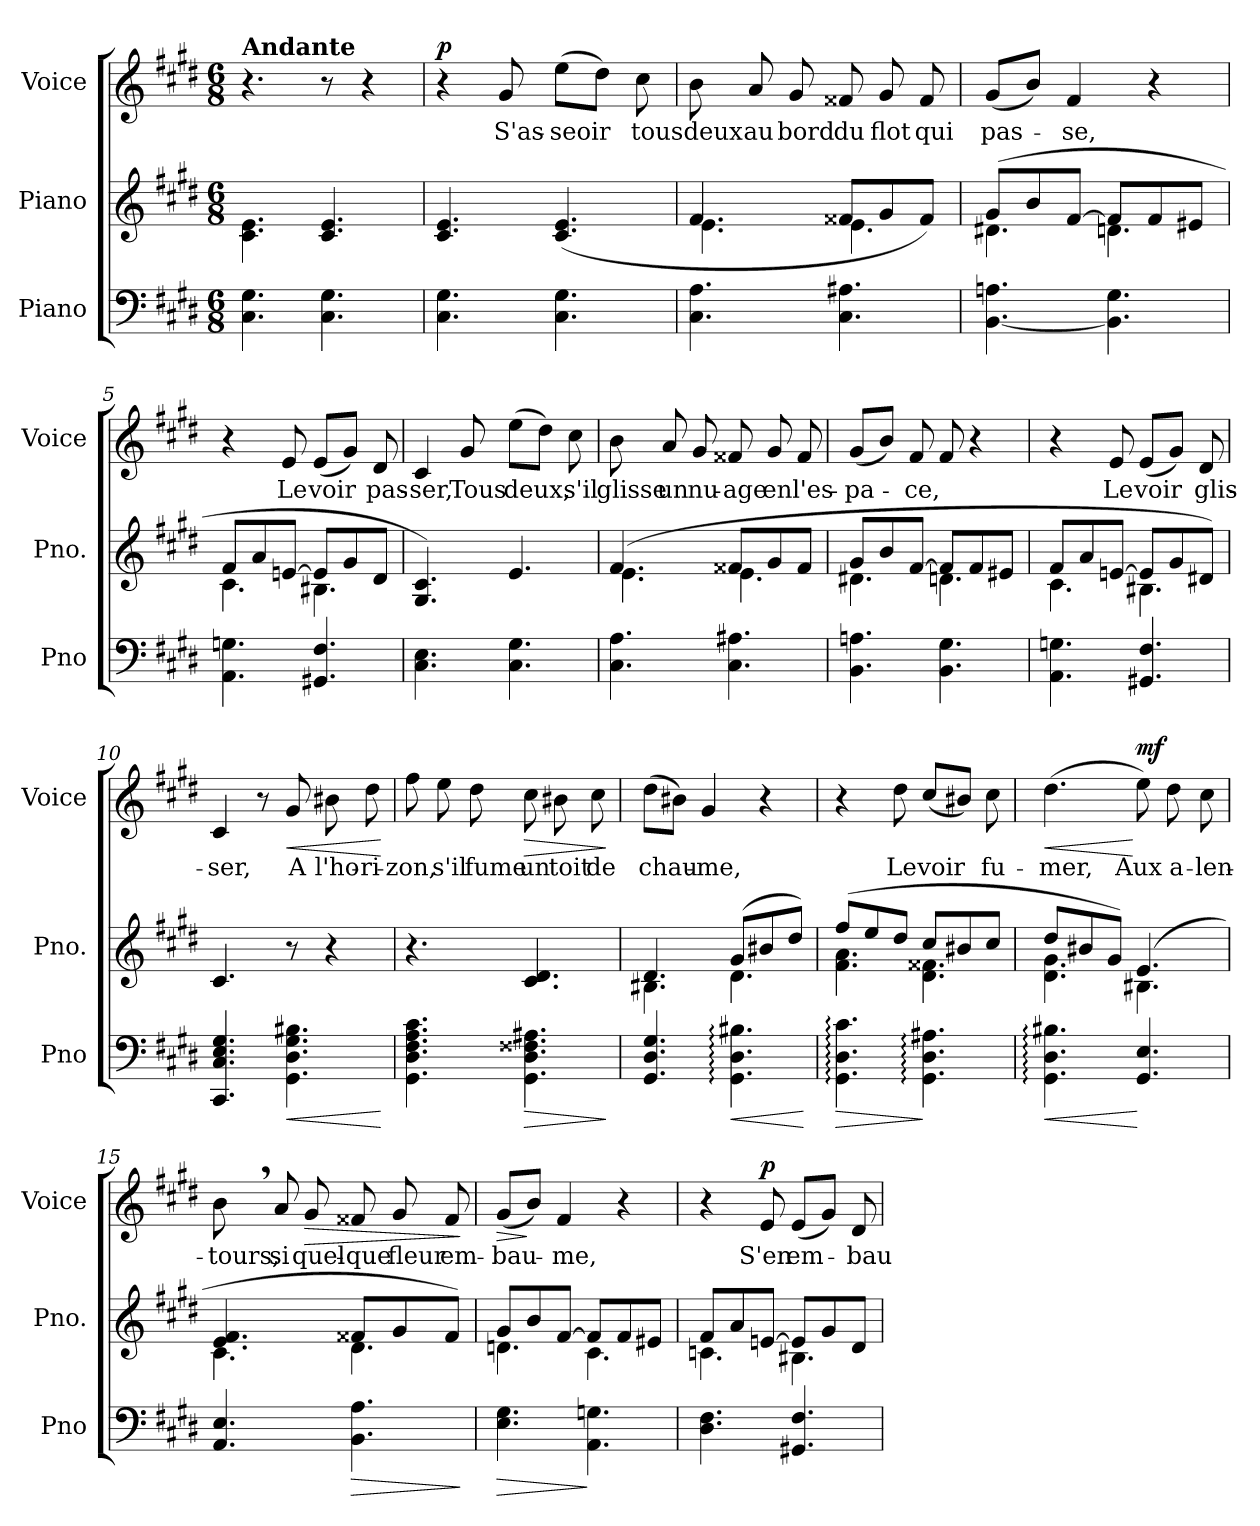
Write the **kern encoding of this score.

**kern	**dynam	**kern	**kern	**text	**dynam
*part3	*part3	*part2	*part1	*part1	*part1
*staff3	*staff3	*staff2	*staff1	*staff1	*staff1
*I"Piano	*	*I"Piano	*I"Voice	*	*
*I'Pno	*	*I'Pno.	*I'Voice	*	*
*clefF4	*	*clefG2	*clefG2	*	*
*k[f#c#g#d#]	*	*k[f#c#g#d#]	*k[f#c#g#d#]	*	*
*M6/8	*	*M6/8	*M6/8	*	*
=1	=1	=1	=1	=1	=1
!	!	!	!LO:TX:a:B:t=Andante	!	!
4.C#\ 4.G#\	.	4.c#\ 4.e\	4.r	.	.
4.C#\ 4.G#\	.	4.c#/ 4.e/	8r	.	.
.	.	.	4r	.	.
=2	=2	=2	=2	=2	=2
!	!	!	!	!	!LO:DY:b
4.C#\ 4.G#\	.	4.c#/ 4.e/	4r	.	p
!	!	!	!	!	!LO:DY:a
.	.	.	8g#/	S'as-	other-dynamics
4.C#\ 4.G#\	.	(4.c#/ 4.e/	(8ee\L	-seoir	.
.	.	.	8dd#\J)	.	.
.	.	.	8cc#\	tous	.
=3	=3	=3	=3	=3	=3
*	*	*^	*	*	*
4.C#\ 4.A\	.	4.f#/	4.e\	8b\	deux	.
.	.	.	.	8a/	au	.
.	.	.	.	8g#/	bord	.
4.C#\ 4.A#X\	.	8f##X/L	4.e\	8f##X/	du	.
.	.	8g#/	.	8g#/	flot	.
.	.	8f##/J)	.	8f##/	qui	.
=4	=4	=4	=4	=4	=4	=4
[4.BB\ 4.An\	.	(8g#/L	4.d#X\	(8g#/L	pas-	.
.	.	8b/	.	8b/J)	.	.
.	.	[8f#/J	.	4f#/	-se,	.
4.BB\] 4.G#\	.	8f#/L]	4.dn\	.	.	.
.	.	8f#/	.	4r	.	.
.	.	8e#X/J	.	.	.	.
!!LO:LB:g=z
=5	=5	=5	=5	=5	=5	=5
4.AA\ 4.Gn\	.	8f#/L	4.c#\	4r	.	.
.	.	8a/	.	.	.	.
.	.	[8en/J	.	8e/	Le	.
4.GG#X/ 4.F#/	.	8e/L]	4.B#X\	(8e/L	voir	.
.	.	8g#/	.	8g#/J)	.	.
.	.	8d#/J	.	8d#/	pas-	.
*	*	*v	*v	*	*	*
=6	=6	=6	=6	=6	=6
4.C#\ 4.E\	.	4.G#/ 4.c#/)	4c#/	-ser,	.
.	.	.	8g#/	Tous	.
4.C#\ 4.G#\	.	4.e/	(8ee\L	deux,	.
.	.	.	8dd#\J)	.	.
.	.	.	8cc#\	s'il	.
=7	=7	=7	=7	=7	=7
*	*	*^	*	*	*
4.C#\ 4.A\	.	(4.f#/	4.e\	8b\	glisse	.
.	.	.	.	8a/	un	.
.	.	.	.	8g#/	nu-	.
4.C#\ 4.A#X\	.	8f##X/L	4.e\	8f##X/	-age	.
.	.	8g#/	.	8g#/	en	.
.	.	8f##/J	.	8f##/	l'es-	.
!!LO:LB:g=z
=8	=8	=8	=8	=8	=8	=8
4.BB\ 4.An\	.	8g#/L	4.d#X\	(8g#/L	-pa-	.
.	.	8b/	.	8b/J)	.	.
.	.	[8f#/J	.	8f#/	ce,	.
4.BB\ 4.G#\	.	8f#/L]	4.dn\	8f#/	.	.
.	.	8f#/	.	4r	.	.
.	.	8e#X/J	.	.	.	.
=9	=9	=9	=9	=9	=9	=9
4.AA\ 4.Gn\	.	8f#/L	4.c#\	4r	.	.
.	.	8a/	.	.	.	.
.	.	[8en/J	.	8e/	Le	.
4.GG#X/ 4.F#/	.	8e/L]	4.B#X\	(8e/L	voir	.
.	.	8g#/	.	8g#/J)	.	.
.	.	8d#X/J)	.	8d#/	glis-	.
*	*	*v	*v	*	*	*
=10	=10	=10	=10	=10	=10
4.CC#/ 4.C#/ 4.E/ 4.G#/	.	4.c#/	4c#/	-ser,	.
.	.	.	8r	.	.
!	!LO:HP:b	!	!	!	!LO:HP:b
4.GG#\ 4.D#\ 4.G#\ 4.B#X\	<	8r	8g#/	A	<
.	.	4r	8b#X\	l'ho-	.
.	.	.	8dd#\	-ri-	.
.	[	.	.	.	[
!!LO:LB:g=z
=11	=11	=11	=11	=11	=11
4.GG#\ 4.D#\ 4.F#\ 4.A\ 4.c#\	.	4.r	8ff#\	-zon,	.
.	.	.	8ee\	s'il	.
.	.	.	8dd#\	fume	.
!	!LO:HP:b	!	!	!	!LO:HP:b
4.GG#\ 4.D#\ 4.F##X\ 4.A#X\	>	4.c#/ 4.d#/	8cc#\	un	>
.	.	.	8b#X\	toit	.
.	.	.	8cc#\	de	.
.	]	.	.	.	]
=12	=12	=12	=12	=12	=12
*	*	*^	*	*	*
4.GG#/ 4.D#/ 4.G#/	.	4.d#/	4.B#X\	(8dd#\L	chau-	.
.	.	.	.	8b#X\J)	.	.
.	.	.	.	4g#/	-me,	.
!	!LO:HP:b	!	!	!	!	!
4.GG#\: 4.D#\: 4.B#X\:	<	(8g#/L	4.d#\	.	.	.
.	.	8b#X/	.	4r	.	.
.	.	8dd#/J)	.	.	.	.
*	*	*v	*v	*	*	*
.	[	.	.	.	.
=13	=13	=13	=13	=13	=13
!	!LO:HP:b	!	!	!	!
*	*	*^	*	*	*
4.GG#\: 4.D#\: 4.c#\:	>	(8ff#/L	4.f#\ 4.a\	4r	.	.
.	.	8ee/	.	.	.	.
.	.	8dd#/J	.	8dd#\	Le	.
4.GG#\: 4.D#\: 4.A#X\:	]	8cc#/L	4.d#\ 4.f##X\	(8cc#/L	voir	.
.	.	8b#X/	.	8b#X/J)	.	.
.	.	8cc#/J	.	8cc#\	fu-	.
!!LO:PB:g=z
=14	=14	=14	=14	=14	=14	=14
!	!LO:HP:b	!	!	!	!	!LO:HP:b
4.GG#\: 4.D#\: 4.B#X\:	<	8dd#/L	4.d#\ 4.g#\	(4.dd#\	-mer,	<
.	.	8b#X/	.	.	.	.
.	.	8g#/J)	.	.	.	.
!	!	!	!	!	!	!LO:DY:n=1:a
4.GG#/ 4.E/	[	(4.e/	4.B#X\	8ee\)	Aux	[ mf
.	.	.	.	8dd#\	a-	.
.	.	.	.	8cc#\	-len-	.
=15	=15	=15	=15	=15	=15	=15
4.AA/ 4.E/	.	4.e/ 4.f#/	4.c#\	8b,\	-tours,	.
.	.	.	.	8a/	si	.
!	!	!	!	!	!	!LO:HP:b
.	.	.	.	8g#/	quel-	>
!	!LO:HP:b	!	!	!	!	!
4.BB\ 4.A\	>	8f##X/L	4.d#\	8f##X/	-que	.
.	.	8g#/	.	8g#/	fleur	.
.	.	8f##/J)	.	8f##/	em-	.
*	*	*v	*v	*	*	*
.	]	.	.	.	]
=16	=16	=16	=16	=16	=16
!	!LO:HP:b	!	!	!	!LO:HP:b
*	*	*^	*	*	*
4.E\ 4.G#\	>	8g#/L	4.dn\	(8g#/L	-bau-	>
.	.	8b/	.	8b/J)	.	]
.	.	[8f#/J	.	4f#/	-me,	.
4.AA\ 4.Gn\	]	8f#/L]	4.c#\	.	.	.
.	.	8f#/	.	4r	.	.
.	.	8e#X/J	.	.	.	.
!!LO:LB:g=z
=17	=17	=17	=17	=17	=17	=17
4.D#\ 4.F#\	.	8f#/L	4.cn\	4r	.	.
.	.	8a/	.	.	.	.
!	!	!	!	!	!	!LO:DY:a
.	.	[8en/J	.	8e/	S'en	p
4.GG#X/ 4.F#/	.	8e/L]	4.B#X\	(8e/L	em-	.
.	.	8g#/	.	8g#/J)	.	.
.	.	8d#/J	.	8d#/	-bau-	.
*	*	*v	*v	*	*	*
=	=	=	=	=	=
*-	*-	*-	*-	*-	*-
